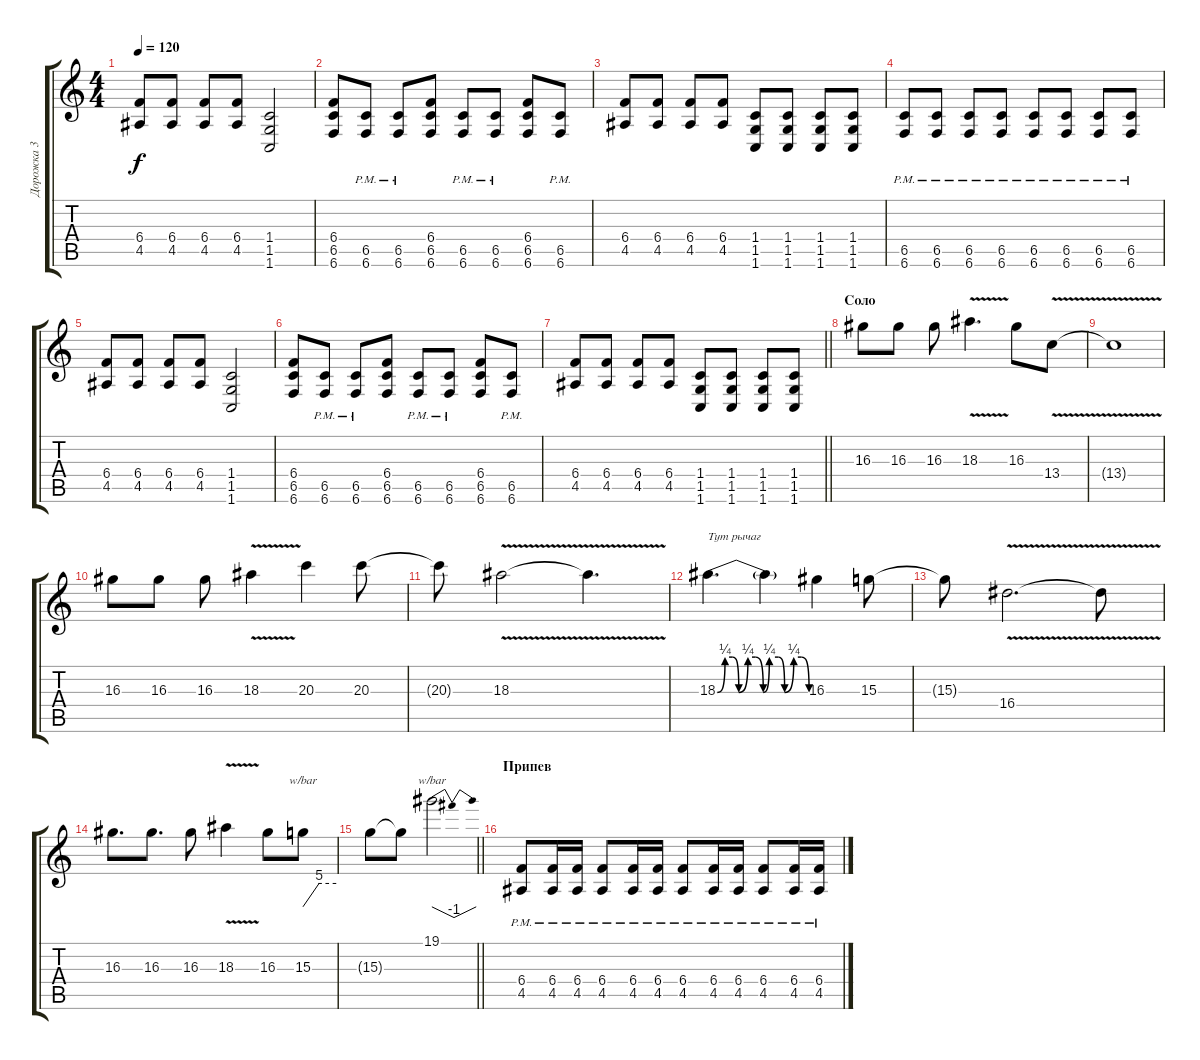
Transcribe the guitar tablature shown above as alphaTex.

\track ("Дорожка 3" "Дорожка 3") {instrument distortionguitar}
\staff {score tabs}
\tuning (Db4 Ab3 E3 B2 Gb2 B1) {hide}
\ts (4 4)
\tempo 120
\clef g2
\ks c
(6.4 4.5).8{dy f} (6.4 4.5).8 (6.4 4.5).8 (6.4 4.5).8 (1.4 1.5 1.6).2 |
(6.4 6.5 6.6).8 (6.5{pm} 6.6{pm}).8 (6.5{pm} 6.6{pm}).8 (6.4 6.5 6.6).8 (6.5{pm} 6.6{pm}).8 (6.5{pm} 6.6{pm}).8 (6.4 6.5 6.6).8 (6.5{pm} 6.6{pm}).8 |
(6.4 4.5).8 (6.4 4.5).8 (6.4 4.5).8 (6.4 4.5).8 (1.4 1.5 1.6).8 (1.4 1.5 1.6).8 (1.4 1.5 1.6).8 (1.4 1.5 1.6).8 |
(6.5{pm} 6.6{pm}).8 (6.5{pm} 6.6{pm}).8 (6.5{pm} 6.6{pm}).8 (6.5{pm} 6.6{pm}).8 (6.5{pm} 6.6{pm}).8 (6.5{pm} 6.6{pm}).8 (6.5{pm} 6.6{pm}).8 (6.5{pm} 6.6{pm}).8 |
(6.4 4.5).8 (6.4 4.5).8 (6.4 4.5).8 (6.4 4.5).8 (1.4 1.5 1.6).2 |
(6.4 6.5 6.6).8 (6.5{pm} 6.6{pm}).8 (6.5{pm} 6.6{pm}).8 (6.4 6.5 6.6).8 (6.5{pm} 6.6{pm}).8 (6.5{pm} 6.6{pm}).8 (6.4 6.5 6.6).8 (6.5{pm} 6.6{pm}).8 |
\barLineRight lightlight
(6.4 4.5).8 (6.4 4.5).8 (6.4 4.5).8 (6.4 4.5).8 (1.4 1.5 1.6).8 (1.4 1.5 1.6).8 (1.4 1.5 1.6).8 (1.4 1.5 1.6).8 |
\section ("" "Соло")
16.3.8{balance 5} 16.3.8 16.3.8 18.3{v}.4{d} 16.3.8 13.4{v}.8 |
13.4{t}.1 |
16.3.8 16.3.8 16.3.8 18.3{v}.4 20.3.4 20.3.8 |
20.3{t}.8 18.3{v}.2 18.3{t}.4{d} |
18.3{be (custom 0 0 5 1 10 1 14 0 20 1 25 1 30 0 34 1 40 1 44 0 50 1 55 1 60 0)}.4{d txt "Тут рычаг"} 18.3{t}.4 16.3.4 15.3.8 |
15.3{t}.8 16.4{v}.2{d} 16.4{t}.8 |
16.3.8{d} 16.3.8{d} 16.3.8 18.3{v}.4 16.3.8 15.3.8{tbe (custom default 0 0 29 20 60 20)} |
\barLineRight lightlight
15.3{t}.8 15.3{t}.8 19.1.2{d tbe (dip default 0 0 10 -4 60 0)} |
\section ("" "Припев")
(6.4{pm} 4.5{pm}).8{balance 0} (6.4{pm} 4.5{pm}).16 (6.4{pm} 4.5{pm}).16 (6.4{pm} 4.5{pm}).8 (6.4{pm} 4.5{pm}).16 (6.4{pm} 4.5{pm}).16 (6.4{pm} 4.5{pm}).8 (6.4{pm} 4.5{pm}).16 (6.4{pm} 4.5{pm}).16 (6.4{pm} 4.5{pm}).8 (6.4{pm} 4.5{pm}).16 (6.4{pm} 4.5{pm}).16
